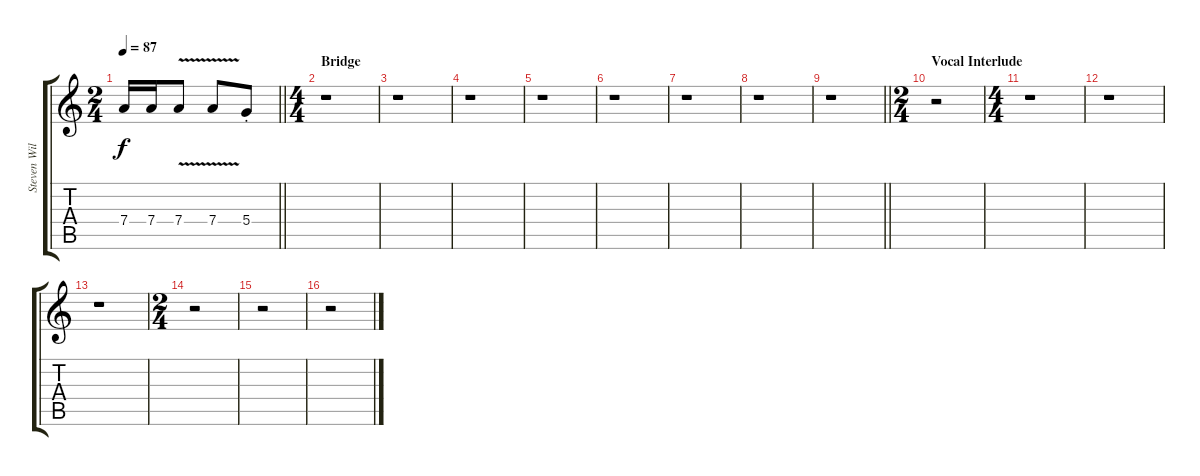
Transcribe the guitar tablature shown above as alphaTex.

\track ("Steven Wilson Lead Gtr." "Steven Wil") {instrument acousticguitarsteel}
\staff {score tabs}
\tuning (E4 B3 G3 D3 A2 E2) {hide}
\ts (2 4)
\tempo 87
\clef g2
\barLineRight lightlight
\ks aminor
7.4{t}.16{dy f} 7.4.16 7.4{v}.8 7.4{v}.8 5.4{st}.8 |
\ts (4 4)
\section ("" "Bridge")
r.1 |
r.1 |
r.1 |
r.1 |
r.1 |
r.1 |
r.1 |
\barLineRight lightlight
r.1 |
\ts (2 4)
\section ("" "Vocal Interlude")
r.2 |
\ts (4 4)
r.1 |
r.1 |
r.1 |
\ts (2 4)
r.2 |
r.2 |
r.2
